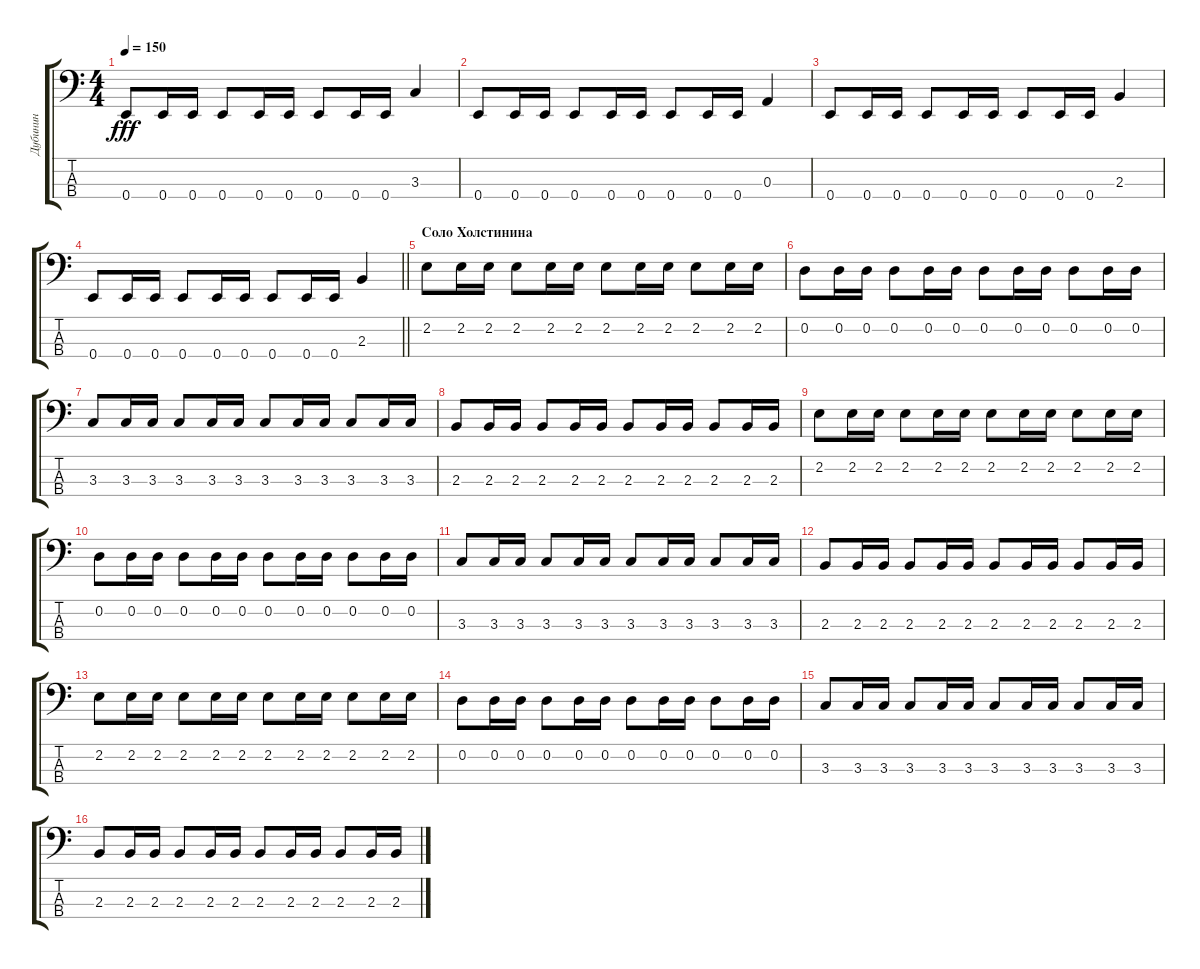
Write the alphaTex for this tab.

\track ("Дубинин" "Дубинин") {instrument electricbassfinger}
\staff {score tabs}
\tuning (G2 D2 A1 E1) {hide}
\ts (4 4)
\tempo 150
\clef f4
\ks c
0.4.8{dy fff} 0.4.16 0.4.16 0.4.8 0.4.16 0.4.16 0.4.8 0.4.16 0.4.16 3.3.4 |
0.4.8 0.4.16 0.4.16 0.4.8 0.4.16 0.4.16 0.4.8 0.4.16 0.4.16 0.3.4 |
0.4.8 0.4.16 0.4.16 0.4.8 0.4.16 0.4.16 0.4.8 0.4.16 0.4.16 2.3.4 |
\barLineRight lightlight
0.4.8 0.4.16 0.4.16 0.4.8 0.4.16 0.4.16 0.4.8 0.4.16 0.4.16 2.3.4 |
\section ("" "Соло Холстинина")
2.2.8 2.2.16 2.2.16 2.2.8 2.2.16 2.2.16 2.2.8 2.2.16 2.2.16 2.2.8 2.2.16 2.2.16 |
0.2.8 0.2.16 0.2.16 0.2.8 0.2.16 0.2.16 0.2.8 0.2.16 0.2.16 0.2.8 0.2.16 0.2.16 |
3.3.8 3.3.16 3.3.16 3.3.8 3.3.16 3.3.16 3.3.8 3.3.16 3.3.16 3.3.8 3.3.16 3.3.16 |
2.3.8 2.3.16 2.3.16 2.3.8 2.3.16 2.3.16 2.3.8 2.3.16 2.3.16 2.3.8 2.3.16 2.3.16 |
2.2.8 2.2.16 2.2.16 2.2.8 2.2.16 2.2.16 2.2.8 2.2.16 2.2.16 2.2.8 2.2.16 2.2.16 |
0.2.8 0.2.16 0.2.16 0.2.8 0.2.16 0.2.16 0.2.8 0.2.16 0.2.16 0.2.8 0.2.16 0.2.16 |
3.3.8 3.3.16 3.3.16 3.3.8 3.3.16 3.3.16 3.3.8 3.3.16 3.3.16 3.3.8 3.3.16 3.3.16 |
2.3.8 2.3.16 2.3.16 2.3.8 2.3.16 2.3.16 2.3.8 2.3.16 2.3.16 2.3.8 2.3.16 2.3.16 |
2.2.8 2.2.16 2.2.16 2.2.8 2.2.16 2.2.16 2.2.8 2.2.16 2.2.16 2.2.8 2.2.16 2.2.16 |
0.2.8 0.2.16 0.2.16 0.2.8 0.2.16 0.2.16 0.2.8 0.2.16 0.2.16 0.2.8 0.2.16 0.2.16 |
3.3.8 3.3.16 3.3.16 3.3.8 3.3.16 3.3.16 3.3.8 3.3.16 3.3.16 3.3.8 3.3.16 3.3.16 |
2.3.8 2.3.16 2.3.16 2.3.8 2.3.16 2.3.16 2.3.8 2.3.16 2.3.16 2.3.8 2.3.16 2.3.16
